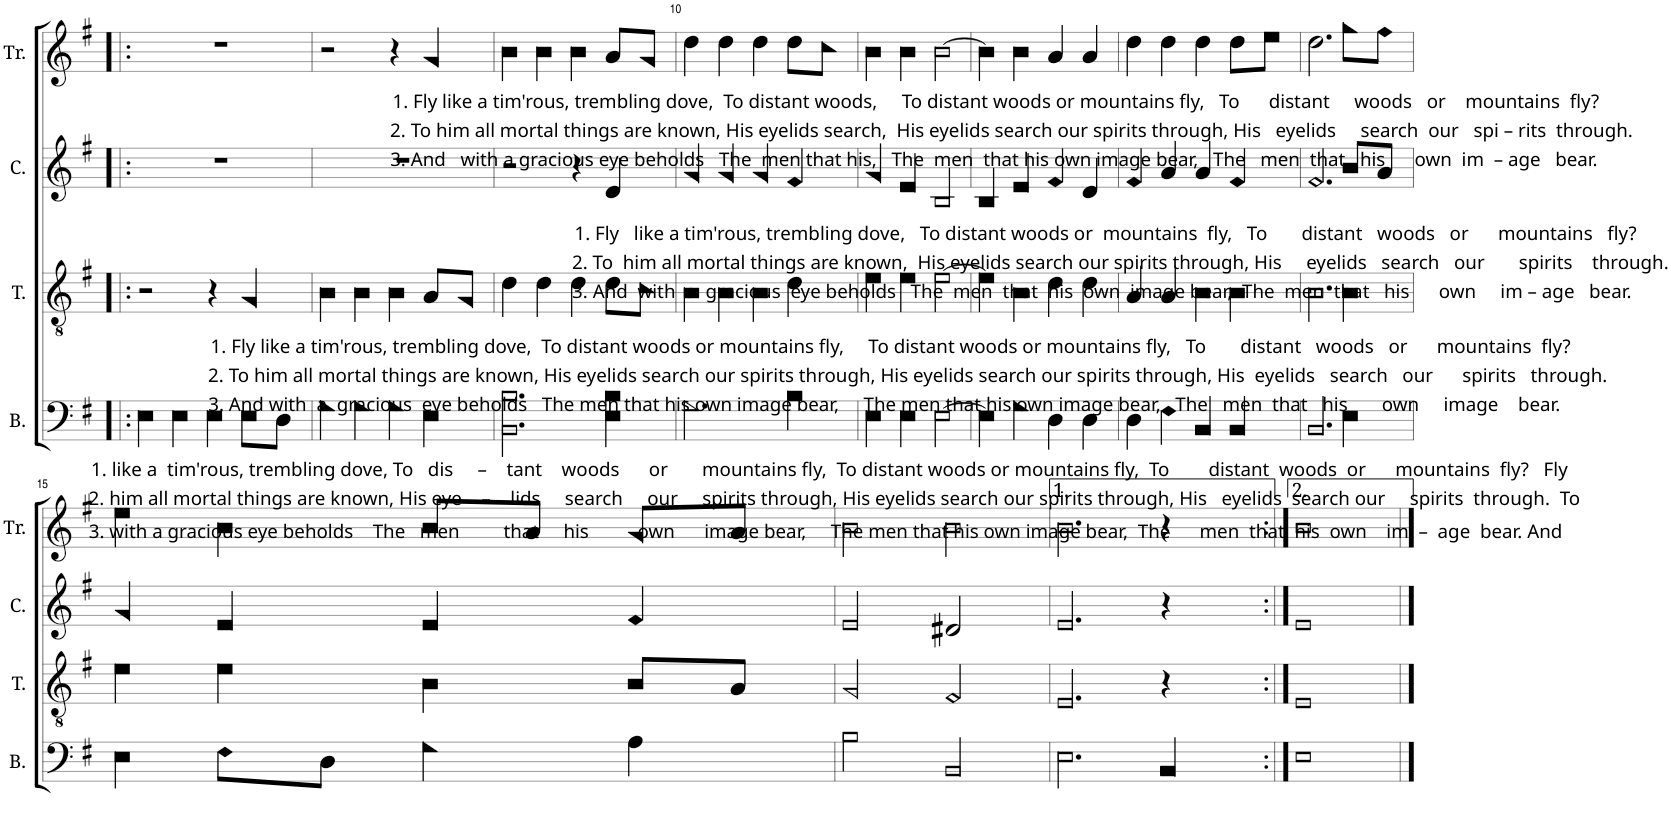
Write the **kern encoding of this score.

**kern	**kern	**kern	**kern
*part4	*part3	*part2	*part1
*staff4	*staff3	*staff2	*staff1
*I"B.	*I"T.	*I"C.	*I"Tr.
*I'B.	*I'T.	*I'C.	*I'Tr.
!!LO:PB:g=z
*clefF4	*clefGv2	*clefG2	*clefG2
*k[f#]	*k[f#]	*k[f#]	*k[f#]
*M4/4	*M4/4	*M4/4	*M4/4
*met(c)	*met(c)	*met(c)	*met(c)
=7!|:	=7!|:	=7!|:	=7!|:
!LO:TX:b:t=1. like a  tim'rous, trembling dove, To   dis     –    tant    woods      or       mountains fly,  To distant woods or mountains fly,  To        distant  woods  or      mountains  fly?   Fly	!	!	!
!LO:TX:b:t=2. him all mortal things are known, His eye    –    lids     search     our     spirits through, His eyelids search our spirits through, His   eyelids  search our     spirits  through.  To	!	!	!
!LO:TX:b:t=3. with a gracious eye beholds    The   men         that     his          own      image bear,     The men that his own image bear,  The      men  that  his  own    im  –  age  bear. And	!	!	!
4E!\	2r	1r	1r
4E!\	.	.	.
4E!\	4r	.	.
!	!LO:TX:b:t=1. Fly like a tim'rous, trembling dove,  To distant woods or mountains fly,     To distant woods or mountains fly,   To       distant   woods   or      mountains  fly?	!	!
!	!LO:TX:b:t=2. To him all mortal things are known, His eyelids search our spirits through, His eyelids search our spirits through, His  eyelids   search   our      spirits   through.	!	!
!	!LO:TX:b:t=3. And with  a  gracious  eye beholds   The men that his own image bear,     The men that his own image bear,   The   men  that   his       own     image    bear.	!	!
8E!\L	4G!/	.	.
8D!\J	.	.	.
=8	=8	=8	=8
4G!\	4B!\	1r	2r
4G!\	4B!\	.	.
4G!\	4B!\	.	4r
!	!	!	!LO:TX:b:t=1. Fly like a tim'rous, trembling dove,  To distant woods,     To distant woods or mountains fly,   To      distant     woods   or    mountains  fly?
!	!	!	!LO:TX:b:t=2. To him all mortal things are known, His eyelids search,  His eyelids search our spirits through, His   eyelids     search  our   spi – rits  through.
!	!	!	!LO:TX:b:t=3. And   with a gracious eye beholds   The  men that his,   The  men  that his own image bear,   The   men  that   his      own  im  – age   bear.
4E!\	8A!/L	.	4g!/
.	8G!/J	.	.
=9	=9	=9	=9
2.BB!\ 2.B!\	4d!\	2r	4b!\
.	4d!\	.	4b!\
.	4d!\	4r	4b!\
!	!	!LO:TX:b:t=1. Fly   like a tim'rous, trembling dove,   To distant woods or  mountains  fly,   To       distant   woods   or      mountains   fly?	!
!	!	!LO:TX:b:t=2. To  him all mortal things are known,  His eyelids search our spirits through, His     eyelids   search   our       spirits    through.	!
!	!	!LO:TX:b:t=3. And  with  a  gracious  eye beholds   The  men  that  his  own  image bear,  The  men  that   his      own     im – age   bear.	!
4E!\ 4B!\	8d!\L	4d!/	8a!/L
.	8c!\J	.	8g!/J
=10	=10	=10	=10
2.G!\	4B!\	4g!/	4dd!\
.	4B!\	4g!/	4dd!\
.	4B!\	4g!/	4dd!\
4B!\	4d!\	4f#!/	8dd!\L
.	.	.	8cc!\J
=11	=11	=11	=11
4E!\	4e!\	4g!/	4b!\
4E!\	4e!\	4e!/	4b!\
[2E!\	[2e!\	2B!/	[2b!\
=12	=12	=12	=12
4E!\]	4e!\]	4B!/	4b!\]
4G!\	4B!\	4e!/	4b!\
4D!\	4d!\	4f#!/	4a!/
4D!\	4d!\	4d!/	4a!/
=13	=13	=13	=13
4D!\	4A!/	4f#!/	4dd!\
4F#!\	4A!/	4a!/	4dd!\
4BB!/	4B!\	4a!/	4dd!\
4BB!/	4B!\	4f#!/	8dd!\L
.	.	.	8ee!\J
=14	=14	=14	=14
2.BB!/	2.B!\	2.f#!/	2.dd!\
4E!\	4B!\	8b!/L	8gg!\L
.	.	8a!/J	8ff#!\J
!!LO:LB:g=z
=15	=15	=15	=15
4E!\	4e!\	4g!/	4ee!\
8F#!\L	4e!\	4e!/	4b!\
8D!\J	.	.	.
4G!\	4B!\	4e!/	8b!/L
.	.	.	8a!/J
4A!\	8B!/L	4f#!/	8g!/L
.	8A!/J	.	8a!/J
=16	=16	=16	=16
2B!\	2G!/	2e!/	2b!\
2BB!/	2F#!/	2d#X!/	2b!\
=17	=17	=17	=17
2.E!\	2.E!/	2.e!/	2.b!\
4BB!/	4r	4r	4r
=18:|!	=18:|!	=18:|!	=18:|!
1E!	1E!	1e!	1b!
==	==	==	==
*-	*-	*-	*-
